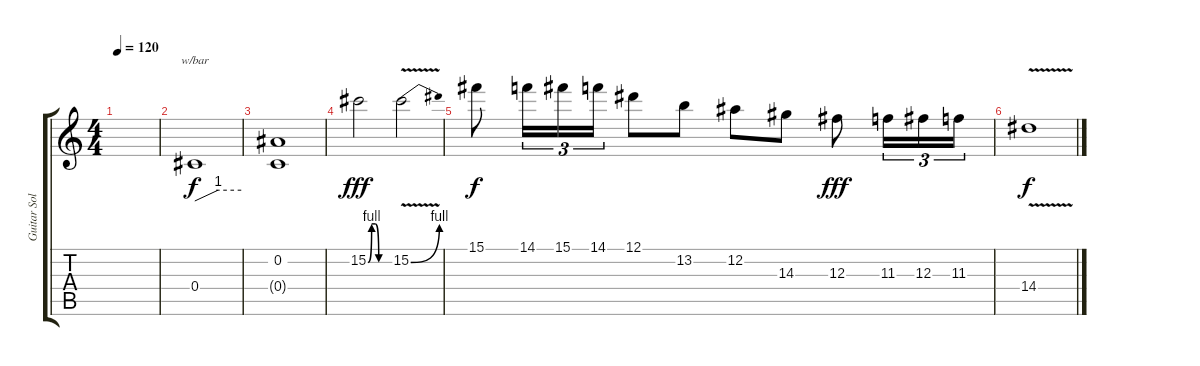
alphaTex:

\track ("Guitar Solo" "Guitar Sol") {instrument distortionguitar}
\staff {score tabs}
\tuning (Eb4 Bb3 Gb3 Db3 Ab2 Eb2) {hide}
\ts (4 4)
\tempo 120
\clef g2
\ks c
|
0.4.1{tbe (custom default 0 0 30 4 60 4)} |
(0.2 0.4{t}).1 |
15.2{be (custom 0 0 10 4 20 4 30 0 60 0)}.2{dy fff} 15.2{be (bend 0 0 60 4) v}.2 |
15.1.8{dy f} 14.1.16{tu (3 2)} 15.1.16{tu (3 2)} 14.1.16{tu (3 2)} 12.1.8 13.2.8 12.2.8 14.3.8 12.3.8{dy fff} 11.3.16{tu (3 2)} 12.3.16{tu (3 2)} 11.3.16{tu (3 2)} |
14.4{v}.1{dy f}
